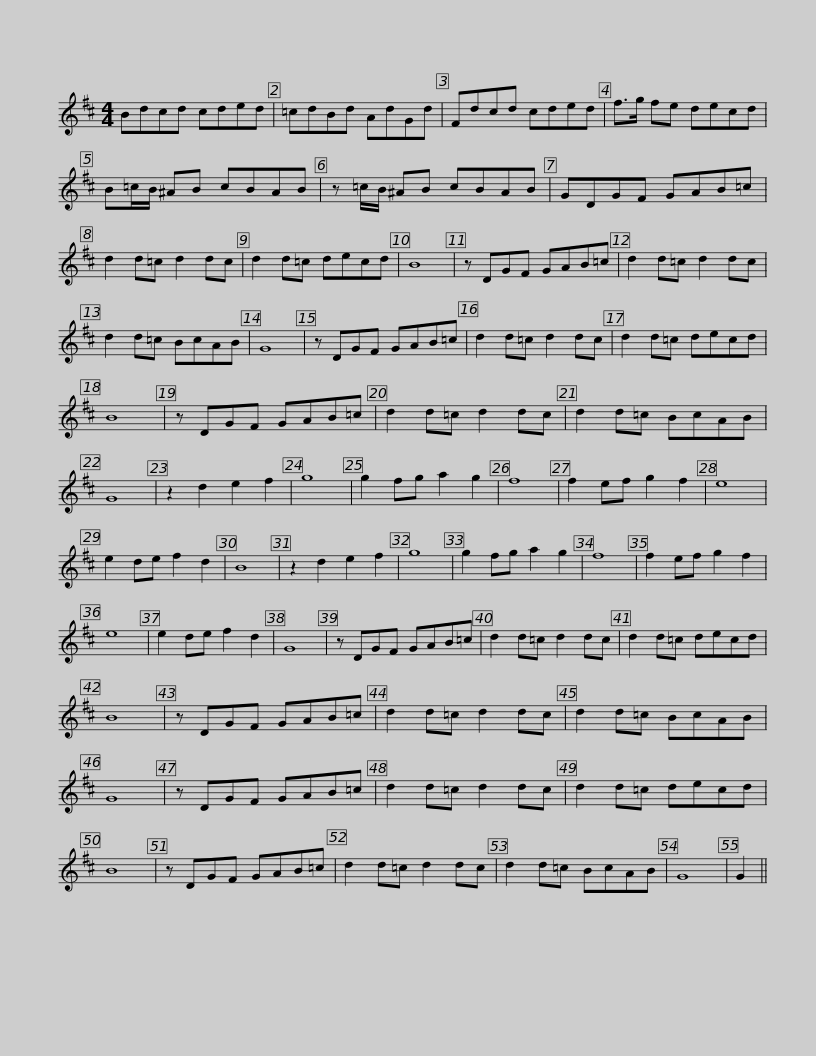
X:1
L:1/8
M:4/4
I:linebreak $
K:D
V:1 treble
V:1
 Bdcd cded | =cdBd AdGd | Fdcd cded | f>g fe decd | B=c/B/ ^AB cBAB |$ %5
 z =c/B/ ^AB cBAB | GDGF GAB=c | d2 d=c d2 dc | d2 d=c decd | B8 | %10
 z DGF GAB=c |$ d2 d=c d2 dc | d2 d=c BcAB | G8 | z DGF GAB=c | %15
 d2 d=c d2 dc | d2 d=c decd | B8 |$ z DGF GAB=c | d2 d=c d2 dc | %20
 d2 d=c BcAB | G8 | z2 d2 e2 f2 | g8 | g2 fg a2 g2 | %25
 f8 | f2 ef g2 f2 |$ e8 | e2 de f2 d2 | B8 | %30
 z2 d2 e2 f2 | g8 | g2 fg a2 g2 | f8 | f2 ef g2 f2 | %35
 e8 | e2 de f2 d2 | G8 |$ z DGF GAB=c | d2 d=c d2 dc | %40
 d2 d=c decd | B8 | z DGF GAB=c | d2 d=c d2 dc |$ d2 d=c BcAB | %45
 G8 | z DGF GAB=c | d2 d=c d2 dc | d2 d=c decd | B8 | %50
 z DGF GAB=c |$ d2 d=c d2 dc | d2 d=c BcAB | G8 | G2 || %55
